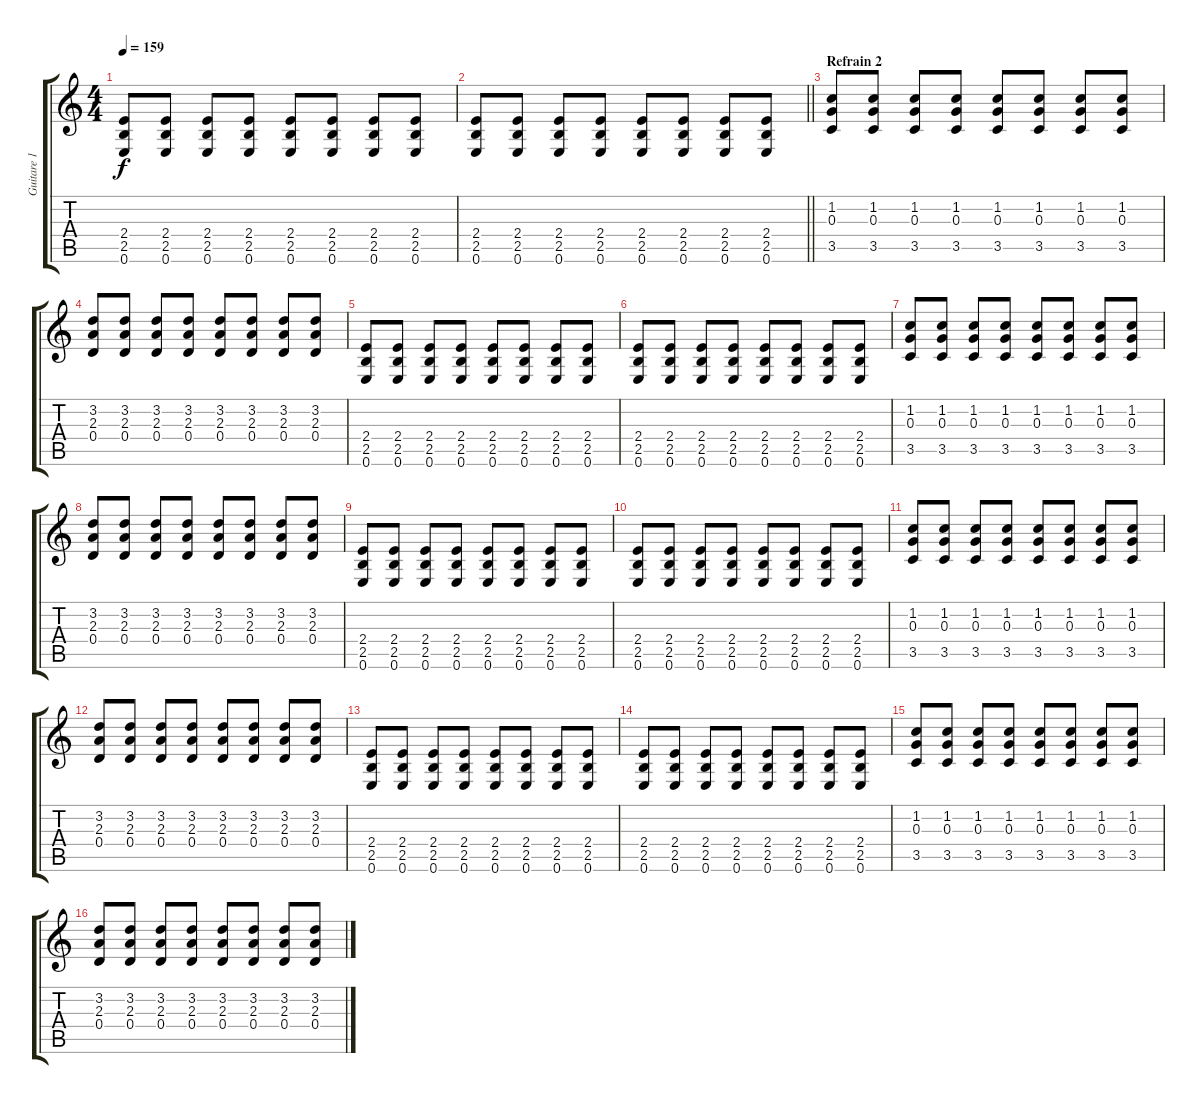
\track ("Guitare 1" "Guitare 1") {instrument overdrivenguitar}
\staff {score tabs}
\tuning (E4 B3 G3 D3 A2 E2) {hide}
\ts (4 4)
\tempo 159
\clef g2
\ks c
(2.4 2.5 0.6).8{dy f} (2.4 2.5 0.6).8 (2.4 2.5 0.6).8 (2.4 2.5 0.6).8 (2.4 2.5 0.6).8 (2.4 2.5 0.6).8 (2.4 2.5 0.6).8 (2.4 2.5 0.6).8 |
\barLineRight lightlight
(2.4 2.5 0.6).8 (2.4 2.5 0.6).8 (2.4 2.5 0.6).8 (2.4 2.5 0.6).8 (2.4 2.5 0.6).8 (2.4 2.5 0.6).8 (2.4 2.5 0.6).8 (2.4 2.5 0.6).8 |
\section ("" "Refrain 2")
(1.2 0.3 3.5).8 (1.2 0.3 3.5).8 (1.2 0.3 3.5).8 (1.2 0.3 3.5).8 (1.2 0.3 3.5).8 (1.2 0.3 3.5).8 (1.2 0.3 3.5).8 (1.2 0.3 3.5).8 |
(3.2 2.3 0.4).8 (3.2 2.3 0.4).8 (3.2 2.3 0.4).8 (3.2 2.3 0.4).8 (3.2 2.3 0.4).8 (3.2 2.3 0.4).8 (3.2 2.3 0.4).8 (3.2 2.3 0.4).8 |
(2.4 2.5 0.6).8 (2.4 2.5 0.6).8 (2.4 2.5 0.6).8 (2.4 2.5 0.6).8 (2.4 2.5 0.6).8 (2.4 2.5 0.6).8 (2.4 2.5 0.6).8 (2.4 2.5 0.6).8 |
(2.4 2.5 0.6).8 (2.4 2.5 0.6).8 (2.4 2.5 0.6).8 (2.4 2.5 0.6).8 (2.4 2.5 0.6).8 (2.4 2.5 0.6).8 (2.4 2.5 0.6).8 (2.4 2.5 0.6).8 |
(1.2 0.3 3.5).8 (1.2 0.3 3.5).8 (1.2 0.3 3.5).8 (1.2 0.3 3.5).8 (1.2 0.3 3.5).8 (1.2 0.3 3.5).8 (1.2 0.3 3.5).8 (1.2 0.3 3.5).8 |
(3.2 2.3 0.4).8 (3.2 2.3 0.4).8 (3.2 2.3 0.4).8 (3.2 2.3 0.4).8 (3.2 2.3 0.4).8 (3.2 2.3 0.4).8 (3.2 2.3 0.4).8 (3.2 2.3 0.4).8 |
(2.4 2.5 0.6).8 (2.4 2.5 0.6).8 (2.4 2.5 0.6).8 (2.4 2.5 0.6).8 (2.4 2.5 0.6).8 (2.4 2.5 0.6).8 (2.4 2.5 0.6).8 (2.4 2.5 0.6).8 |
(2.4 2.5 0.6).8 (2.4 2.5 0.6).8 (2.4 2.5 0.6).8 (2.4 2.5 0.6).8 (2.4 2.5 0.6).8 (2.4 2.5 0.6).8 (2.4 2.5 0.6).8 (2.4 2.5 0.6).8 |
(1.2 0.3 3.5).8 (1.2 0.3 3.5).8 (1.2 0.3 3.5).8 (1.2 0.3 3.5).8 (1.2 0.3 3.5).8 (1.2 0.3 3.5).8 (1.2 0.3 3.5).8 (1.2 0.3 3.5).8 |
(3.2 2.3 0.4).8 (3.2 2.3 0.4).8 (3.2 2.3 0.4).8 (3.2 2.3 0.4).8 (3.2 2.3 0.4).8 (3.2 2.3 0.4).8 (3.2 2.3 0.4).8 (3.2 2.3 0.4).8 |
(2.4 2.5 0.6).8 (2.4 2.5 0.6).8 (2.4 2.5 0.6).8 (2.4 2.5 0.6).8 (2.4 2.5 0.6).8 (2.4 2.5 0.6).8 (2.4 2.5 0.6).8 (2.4 2.5 0.6).8 |
(2.4 2.5 0.6).8 (2.4 2.5 0.6).8 (2.4 2.5 0.6).8 (2.4 2.5 0.6).8 (2.4 2.5 0.6).8 (2.4 2.5 0.6).8 (2.4 2.5 0.6).8 (2.4 2.5 0.6).8 |
(1.2 0.3 3.5).8 (1.2 0.3 3.5).8 (1.2 0.3 3.5).8 (1.2 0.3 3.5).8 (1.2 0.3 3.5).8 (1.2 0.3 3.5).8 (1.2 0.3 3.5).8 (1.2 0.3 3.5).8 |
(3.2 2.3 0.4).8 (3.2 2.3 0.4).8 (3.2 2.3 0.4).8 (3.2 2.3 0.4).8 (3.2 2.3 0.4).8 (3.2 2.3 0.4).8 (3.2 2.3 0.4).8 (3.2 2.3 0.4).8
